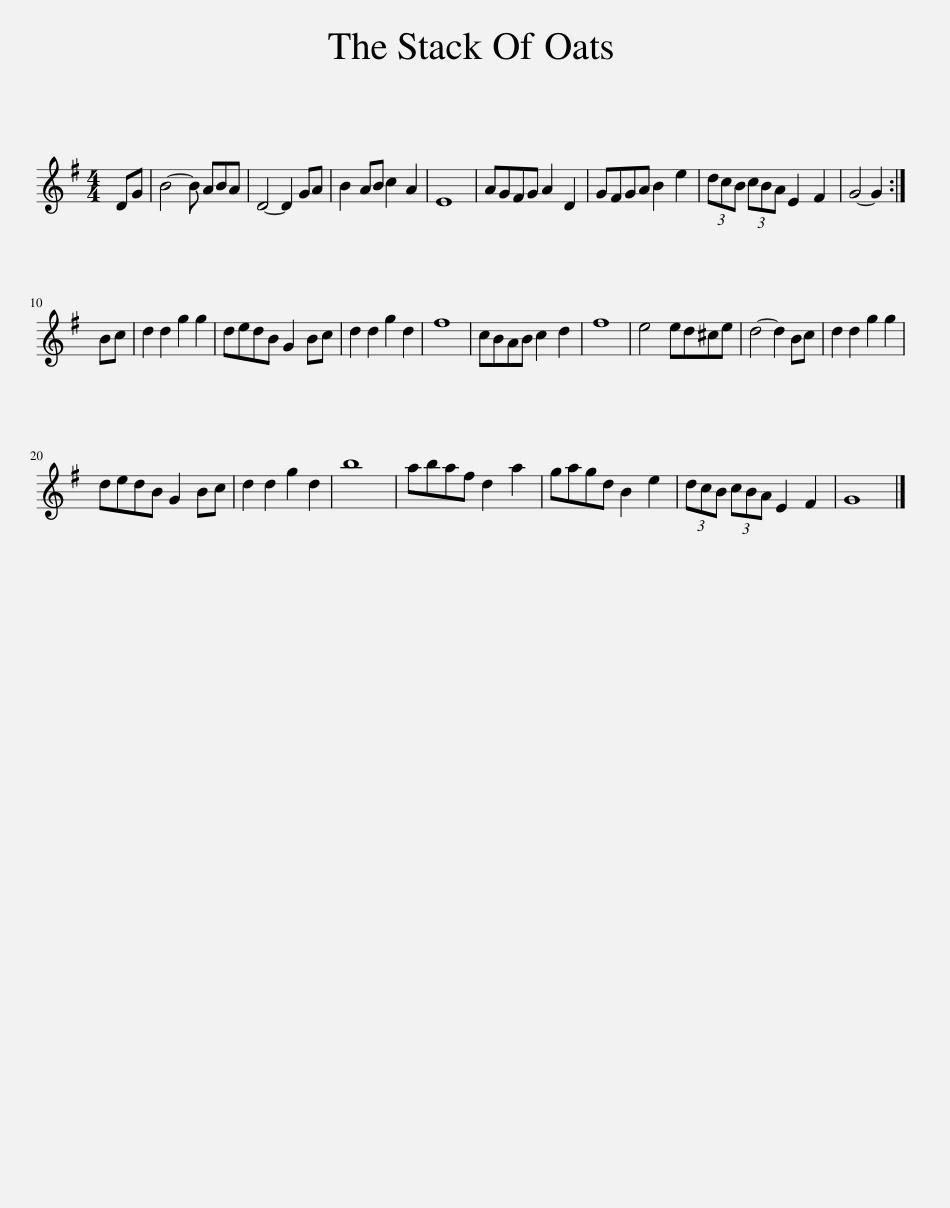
X:1
L:1/8
M:4/4
I:linebreak $
K:G
V:1 treble
V:1
 DG | B4- B ABA | D4- D2 GA | B2 AB c2 A2 | E8 | %5
 AGFG A2 D2 | GFGA B2 e2 | (3dcB (3cBA E2 F2 | G4- G2 :|$ Bc | %10
 d2 d2 g2 g2 | dedB G2 Bc | d2 d2 g2 d2 | f8 | cBAB c2 d2 | %15
 f8 | e4 ed^ce | d4- d2 Bc | d2 d2 g2 g2 |$ dedB G2 Bc | %20
 d2 d2 g2 d2 | b8 | abaf d2 a2 | gagd B2 e2 | (3dcB (3cBA E2 F2 | %25
 G8 |] %26
